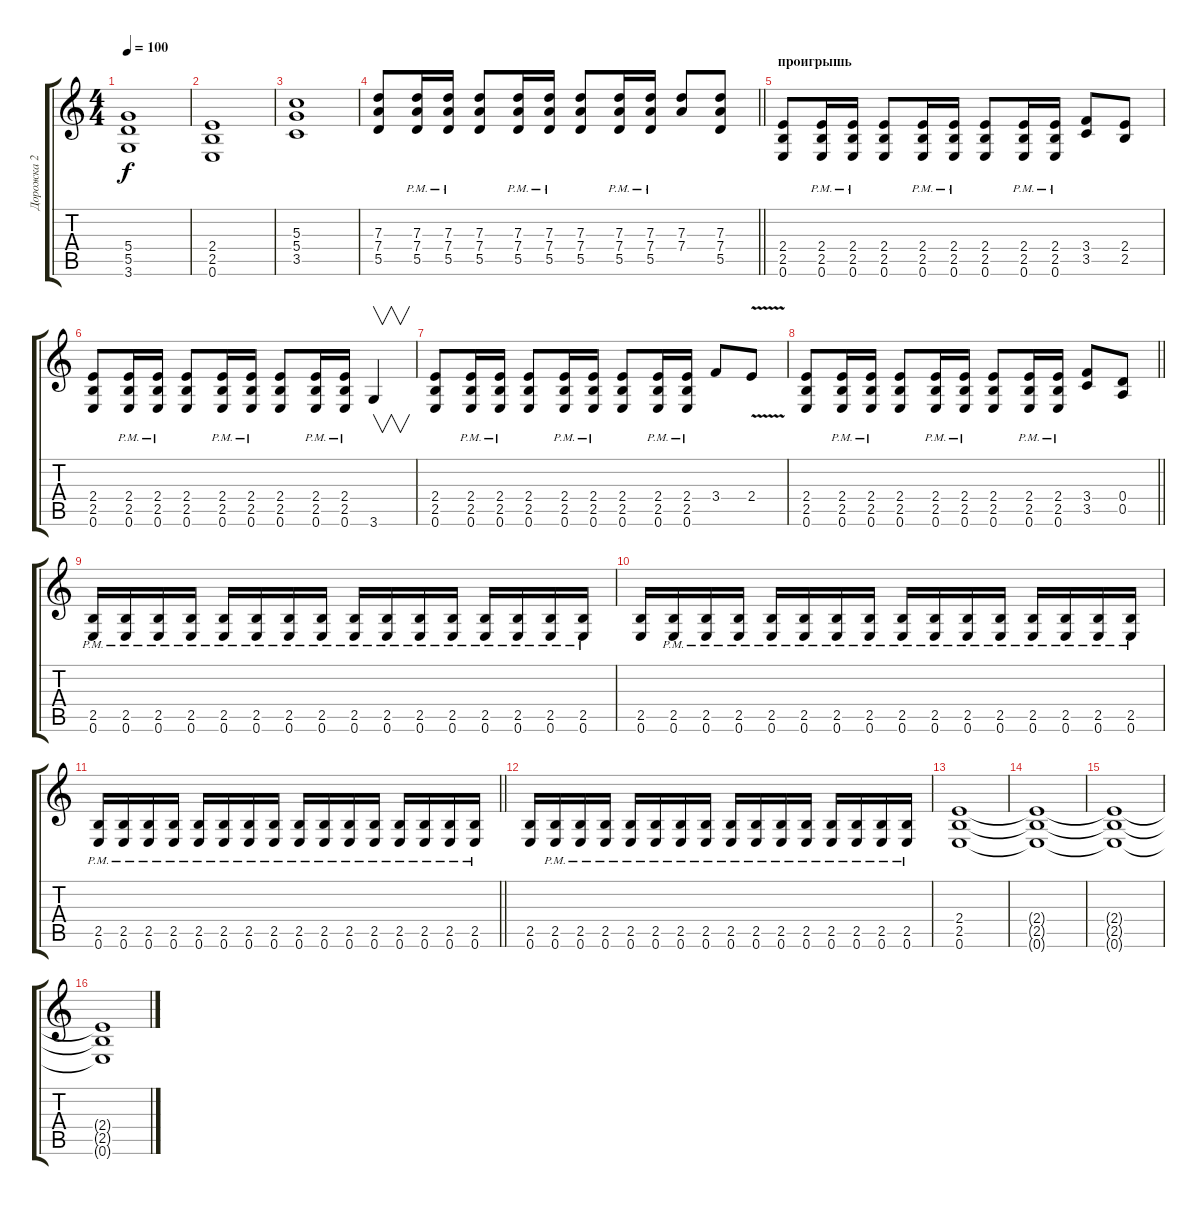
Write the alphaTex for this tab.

\track ("Дорожка 2" "Дорожка 2") {instrument overdrivenguitar}
\staff {score tabs}
\tuning (E4 B3 G3 D3 A2 E2) {hide}
\ts (4 4)
\tempo 100
\clef g2
\ks c
(5.4 5.5 3.6).1{dy f} |
(2.4 2.5 0.6).1 |
(5.3 5.4 3.5).1 |
\barLineRight lightlight
(7.3 7.4 5.5).8 (7.3 7.4{pm} 5.5{pm}).16 (7.3 7.4{pm} 5.5{pm}).16 (7.3 7.4 5.5).8 (7.3 7.4{pm} 5.5{pm}).16 (7.3 7.4{pm} 5.5{pm}).16 (7.3 7.4 5.5).8 (7.3 7.4{pm} 5.5{pm}).16 (7.3 7.4{pm} 5.5{pm}).16 (7.3 7.4).8 (7.3 7.4 5.5).8 |
\section ("" "проигрышь")
(2.4 2.5 0.6).8 (2.4{pm} 2.5{pm} 0.6{pm}).16 (2.4{pm} 2.5{pm} 0.6{pm}).16 (2.4 2.5 0.6).8 (2.4{pm} 2.5{pm} 0.6{pm}).16 (2.4{pm} 2.5{pm} 0.6{pm}).16 (2.4 2.5 0.6).8 (2.4{pm} 2.5{pm} 0.6{pm}).16 (2.4{pm} 2.5{pm} 0.6{pm}).16 (3.4 3.5).8 (2.4 2.5).8 |
(2.4 2.5 0.6).8 (2.4{pm} 2.5{pm} 0.6{pm}).16 (2.4{pm} 2.5{pm} 0.6{pm}).16 (2.4 2.5 0.6).8 (2.4{pm} 2.5{pm} 0.6{pm}).16 (2.4{pm} 2.5{pm} 0.6{pm}).16 (2.4 2.5 0.6).8 (2.4{pm} 2.5{pm} 0.6{pm}).16 (2.4{pm} 2.5{pm} 0.6{pm}).16 3.6.4{v} |
(2.4 2.5 0.6).8 (2.4{pm} 2.5{pm} 0.6{pm}).16 (2.4{pm} 2.5{pm} 0.6{pm}).16 (2.4 2.5 0.6).8 (2.4{pm} 2.5{pm} 0.6{pm}).16 (2.4{pm} 2.5{pm} 0.6{pm}).16 (2.4 2.5 0.6).8 (2.4{pm} 2.5{pm} 0.6{pm}).16 (2.4{pm} 2.5{pm} 0.6{pm}).16 3.4.8 2.4{v}.8 |
\barLineRight lightlight
(2.4 2.5 0.6).8 (2.4{pm} 2.5{pm} 0.6{pm}).16 (2.4{pm} 2.5{pm} 0.6{pm}).16 (2.4 2.5 0.6).8 (2.4{pm} 2.5{pm} 0.6{pm}).16 (2.4{pm} 2.5{pm} 0.6{pm}).16 (2.4 2.5 0.6).8 (2.4{pm} 2.5{pm} 0.6{pm}).16 (2.4{pm} 2.5{pm} 0.6{pm}).16 (3.4 3.5).8 (0.4 0.5).8 |
(2.5{pm} 0.6{pm}).16 (2.5{pm} 0.6{pm}).16 (2.5{pm} 0.6{pm}).16 (2.5{pm} 0.6{pm}).16 (2.5{pm} 0.6{pm}).16 (2.5{pm} 0.6{pm}).16 (2.5{pm} 0.6{pm}).16 (2.5{pm} 0.6{pm}).16 (2.5{pm} 0.6{pm}).16 (2.5{pm} 0.6{pm}).16 (2.5{pm} 0.6{pm}).16 (2.5{pm} 0.6{pm}).16 (2.5{pm} 0.6{pm}).16 (2.5{pm} 0.6{pm}).16 (2.5{pm} 0.6{pm}).16 (2.5{pm} 0.6{pm}).16 |
(2.5 0.6).16 (2.5{pm} 0.6{pm}).16 (2.5{pm} 0.6{pm}).16 (2.5{pm} 0.6{pm}).16 (2.5{pm} 0.6{pm}).16 (2.5{pm} 0.6{pm}).16 (2.5{pm} 0.6{pm}).16 (2.5{pm} 0.6{pm}).16 (2.5{pm} 0.6{pm}).16 (2.5{pm} 0.6{pm}).16 (2.5{pm} 0.6{pm}).16 (2.5{pm} 0.6{pm}).16 (2.5{pm} 0.6{pm}).16 (2.5{pm} 0.6{pm}).16 (2.5{pm} 0.6{pm}).16 (2.5{pm} 0.6{pm}).16 |
\barLineRight lightlight
(2.5{pm} 0.6{pm}).16 (2.5{pm} 0.6{pm}).16 (2.5{pm} 0.6{pm}).16 (2.5{pm} 0.6{pm}).16 (2.5{pm} 0.6{pm}).16 (2.5{pm} 0.6{pm}).16 (2.5{pm} 0.6{pm}).16 (2.5{pm} 0.6{pm}).16 (2.5{pm} 0.6{pm}).16 (2.5{pm} 0.6{pm}).16 (2.5{pm} 0.6{pm}).16 (2.5{pm} 0.6{pm}).16 (2.5{pm} 0.6{pm}).16 (2.5{pm} 0.6{pm}).16 (2.5{pm} 0.6{pm}).16 (2.5{pm} 0.6{pm}).16 |
(2.5 0.6).16 (2.5{pm} 0.6{pm}).16 (2.5{pm} 0.6{pm}).16 (2.5{pm} 0.6{pm}).16 (2.5{pm} 0.6{pm}).16 (2.5{pm} 0.6{pm}).16 (2.5{pm} 0.6{pm}).16 (2.5{pm} 0.6{pm}).16 (2.5{pm} 0.6{pm}).16 (2.5{pm} 0.6{pm}).16 (2.5{pm} 0.6{pm}).16 (2.5{pm} 0.6{pm}).16 (2.5{pm} 0.6{pm}).16 (2.5{pm} 0.6{pm}).16 (2.5{pm} 0.6{pm}).16 (2.5{pm} 0.6{pm}).16 |
(2.4 2.5 0.6).1 |
(2.4{t} 2.5{t} 0.6{t}).1 |
(2.4{t} 2.5{t} 0.6{t}).1 |
(2.4{t} 2.5{t} 0.6{t}).1
